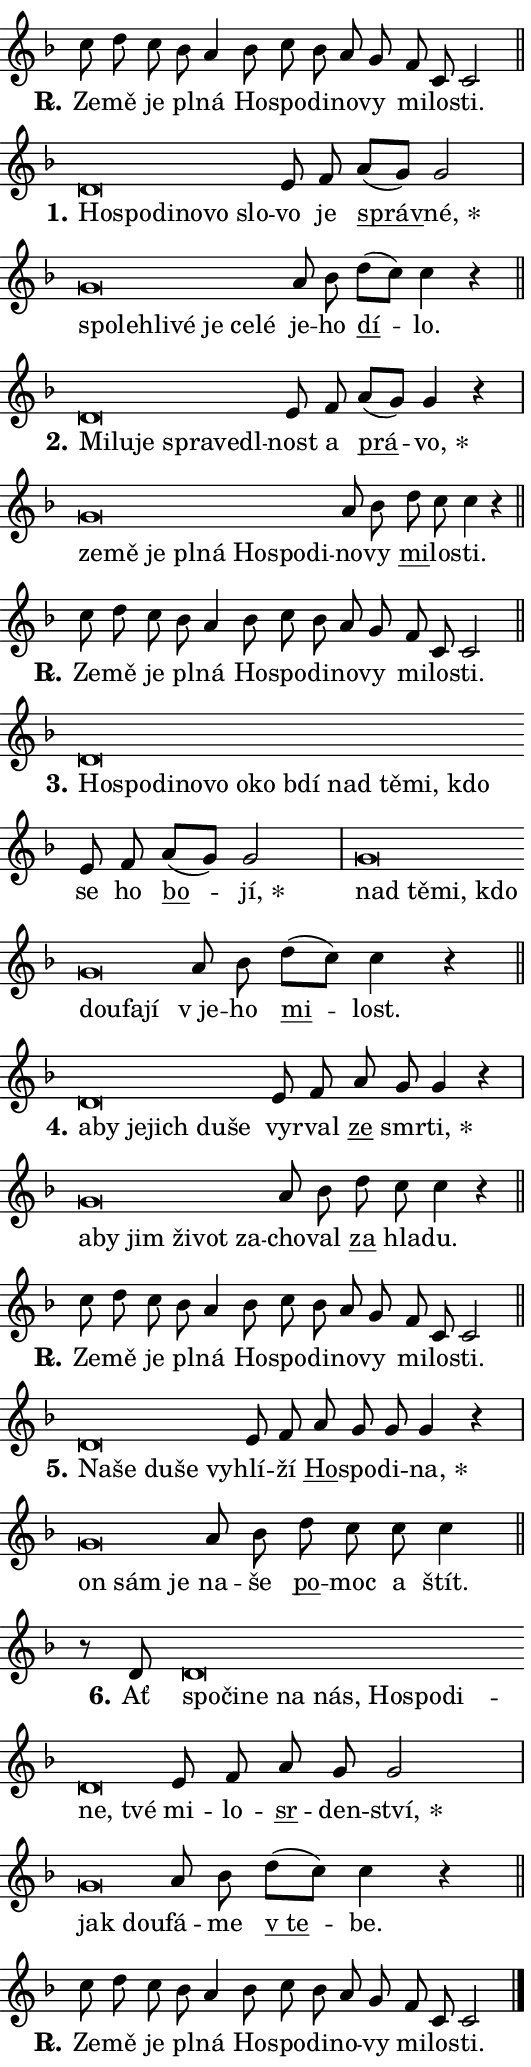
\version "2.24.0"
\header { tagline = "" }
\paper {
  indent = 0\cm
  top-margin = 0\cm
  right-margin = 0.13\cm % to fit lyric hyphens
  bottom-margin = 0\cm
  left-margin = 0\cm
  paper-width = 9\cm
  page-breaking = #ly:one-page-breaking
  system-system-spacing.basic-distance = #11
  score-system-spacing.basic-distance = #11
  ragged-last = ##f
}


%% Author: Thomas Morley
%% https://lists.gnu.org/archive/html/lilypond-user/2020-05/msg00002.html
#(define (line-position grob)
"Returns position of @var[grob} in current system:
   @code{'start}, if at first time-step
   @code{'end}, if at last time-step
   @code{'middle} otherwise
"
  (let* ((col (ly:item-get-column grob))
         (ln (ly:grob-object col 'left-neighbor))
         (rn (ly:grob-object col 'right-neighbor))
         (col-to-check-left (if (ly:grob? ln) ln col))
         (col-to-check-right (if (ly:grob? rn) rn col))
         (break-dir-left
           (and
             (ly:grob-property col-to-check-left 'non-musical #f)
             (ly:item-break-dir col-to-check-left)))
         (break-dir-right
           (and
             (ly:grob-property col-to-check-right 'non-musical #f)
             (ly:item-break-dir col-to-check-right))))
        (cond ((eqv? 1 break-dir-left) 'start)
              ((eqv? -1 break-dir-right) 'end)
              (else 'middle))))

#(define (tranparent-at-line-position vctor)
  (lambda (grob)
  "Relying on @code{line-position} select the relevant enry from @var{vctor}.
Used to determine transparency,"
    (case (line-position grob)
      ((end) (not (vector-ref vctor 0)))
      ((middle) (not (vector-ref vctor 1)))
      ((start) (not (vector-ref vctor 2))))))

noteHeadBreakVisibility =
#(define-music-function (break-visibility)(vector?)
"Makes @code{NoteHead}s transparent relying on @var{break-visibility}"
#{
  \override NoteHead.transparent =
    #(tranparent-at-line-position break-visibility)
#})

#(define delete-ledgers-for-transparent-note-heads
  (lambda (grob)
    "Reads whether a @code{NoteHead} is transparent.
If so this @code{NoteHead} is removed from @code{'note-heads} from
@var{grob}, which is supposed to be @code{LedgerLineSpanner}.
As a result ledgers are not printed for this @code{NoteHead}"
    (let* ((nhds-array (ly:grob-object grob 'note-heads))
           (nhds-list
             (if (ly:grob-array? nhds-array)
                 (ly:grob-array->list nhds-array)
                 '()))
           ;; Relies on the transparent-property being done before
           ;; Staff.LedgerLineSpanner.after-line-breaking is executed.
           ;; This is fragile ...
           (to-keep
             (remove
               (lambda (nhd)
                 (ly:grob-property nhd 'transparent #f))
               nhds-list)))
      ;; TODO find a better method to iterate over grob-arrays, similiar
      ;; to filter/remove etc for lists
      ;; For now rebuilt from scratch
      (set! (ly:grob-object grob 'note-heads)  '())
      (for-each
        (lambda (nhd)
          (ly:pointer-group-interface::add-grob grob 'note-heads nhd))
        to-keep))))

squashNotes = {
  \override NoteHead.X-extent = #'(-0.2 . 0.2)
  \override NoteHead.Y-extent = #'(-0.75 . 0)
  \override NoteHead.stencil =
    #(lambda (grob)
       (let ((pos (ly:grob-property grob 'staff-position)))
         (begin
           (if (< pos -7) (display "ERROR: Lower brevis then expected\n") (display ""))
           (if (<= pos -6) ly:text-interface::print ly:note-head::print))))
}
unSquashNotes = {
  \revert NoteHead.X-extent
  \revert NoteHead.Y-extent
  \revert NoteHead.stencil
}

hideNotes = \noteHeadBreakVisibility #begin-of-line-visible
unHideNotes = \noteHeadBreakVisibility #all-visible

% work-around for resetting accidentals
% https://lilypond.org/doc/v2.23/Documentation/notation/displaying-rhythms#unmetered-music
cadenzaMeasure = {
  \cadenzaOff
  \partial 1024 s1024
  \cadenzaOn
}

#(define-markup-command (accent layout props text) (markup?)
  "Underline accented syllable"
  (interpret-markup layout props
    #{\markup \override #'(offset . 4.3) \underline { #text }#}))

responsum = \markup \concat {
  "R" \hspace #-1.05 \path #0.1 #'((moveto 0 0.07) (lineto 0.9 0.8)) \hspace #0.05 "."
}

spaceSize = #0.6828661417322834 % exact space size for TeX Gyre Schola

\layout {
  \context {
    \Staff
    \remove "Time_signature_engraver"
    \override LedgerLineSpanner.after-line-breaking = #delete-ledgers-for-transparent-note-heads
  }
  \context {
    \Lyrics {
      \override LyricSpace.minimum-distance = \spaceSize
      \override LyricText.font-name = #"TeX Gyre Schola"
      \override LyricText.font-size = 1
      \override StanzaNumber.font-name = #"TeX Gyre Schola Bold"
      \override StanzaNumber.font-size = 1
    }
  }
  \context {
    \Score 
    \override NoteHead.text =
      #(lambda (grob) 
        (let ((pos (ly:grob-property grob 'staff-position)))
          #{\markup {
            \combine
              \halign #-0.55 \raise #(if (= pos -6) 0 0.5) \override #'(thickness . 2) \draw-line #'(3.2 . 0)
              \musicglyph "noteheads.sM1"
          }#}))
  }
}

% magnetic-lyrics.ily
%
%   written by
%     Jean Abou Samra <jean@abou-samra.fr>
%     Werner Lemberg <wl@gnu.org>
%
%   adapted by
%     Jiri Hon <jiri.hon@gmail.com>
%
% Version 2022-Apr-15

% https://www.mail-archive.com/lilypond-user@gnu.org/msg149350.html

#(define (Left_hyphen_pointer_engraver context)
   "Collect syllable-hyphen-syllable occurrences in lyrics and store
them in properties.  This engraver only looks to the left.  For
example, if the lyrics input is @code{foo -- bar}, it does the
following.

@itemize @bullet
@item
Set the @code{text} property of the @code{LyricHyphen} grob between
@q{foo} and @q{bar} to @code{foo}.

@item
Set the @code{left-hyphen} property of the @code{LyricText} grob with
text @q{foo} to the @code{LyricHyphen} grob between @q{foo} and
@q{bar}.
@end itemize

Use this auxiliary engraver in combination with the
@code{lyric-@/text::@/apply-@/magnetic-@/offset!} hook."
   (let ((hyphen #f)
         (text #f))
     (make-engraver
      (acknowledgers
       ((lyric-syllable-interface engraver grob source-engraver)
        (set! text grob)))
      (end-acknowledgers
       ((lyric-hyphen-interface engraver grob source-engraver)
        ;(when (not (grob::has-interface grob 'lyric-space-interface))
          (set! hyphen grob)));)
      ((stop-translation-timestep engraver)
       (when (and text hyphen)
         (ly:grob-set-object! text 'left-hyphen hyphen))
       (set! text #f)
       (set! hyphen #f)))))

#(define (lyric-text::apply-magnetic-offset! grob)
   "If the space between two syllables is less than the value in
property @code{LyricText@/.details@/.squash-threshold}, move the right
syllable to the left so that it gets concatenated with the left
syllable.

Use this function as a hook for
@code{LyricText@/.after-@/line-@/breaking} if the
@code{Left_@/hyphen_@/pointer_@/engraver} is active."
   (let ((hyphen (ly:grob-object grob 'left-hyphen #f)))
     (when hyphen
       (let ((left-text (ly:spanner-bound hyphen LEFT)))
         (when (grob::has-interface left-text 'lyric-syllable-interface)
           (let* ((common (ly:grob-common-refpoint grob left-text X))
                  (this-x-ext (ly:grob-extent grob common X))
                  (left-x-ext
                   (begin
                     ;; Trigger magnetism for left-text.
                     (ly:grob-property left-text 'after-line-breaking)
                     (ly:grob-extent left-text common X)))
                  ;; `delta` is the gap width between two syllables.
                  (delta (- (interval-start this-x-ext)
                            (interval-end left-x-ext)))
                  (details (ly:grob-property grob 'details))
                  (threshold (assoc-get 'squash-threshold details 0.2)))
             (when (< delta threshold)
               (let* (;; We have to manipulate the input text so that
                      ;; ligatures crossing syllable boundaries are not
                      ;; disabled.  For languages based on the Latin
                      ;; script this is essentially a beautification.
                      ;; However, for non-Western scripts it can be a
                      ;; necessity.
                      (lt (ly:grob-property left-text 'text))
                      (rt (ly:grob-property grob 'text))
                      (is-space (grob::has-interface hyphen 'lyric-space-interface))
                      (space (if is-space " " ""))
                      (extra-delta (if is-space spaceSize 0))
                      ;; Append new syllable.
                      (ltrt-space (if (and (string? lt) (string? rt))
                                (string-append lt space rt)
                                (make-concat-markup (list lt space rt))))
                      ;; Right-align `ltrt` to the right side.
                      (ltrt-space-markup (grob-interpret-markup
                               grob
                               (make-translate-markup
                                (cons (interval-length this-x-ext) 0)
                                (make-right-align-markup ltrt-space)))))
                 (begin
                   ;; Don't print `left-text`.
                   (ly:grob-set-property! left-text 'stencil #f)
                   ;; Set text and stencil (which holds all collected
                   ;; syllables so far) and shift it to the left.
                   (ly:grob-set-property! grob 'text ltrt-space)
                   (ly:grob-set-property! grob 'stencil ltrt-space-markup)
                   (ly:grob-translate-axis! grob (- (- delta extra-delta)) X))))))))))


#(define (lyric-hyphen::displace-bounds-first grob)
   ;; Make very sure this callback isn't triggered too early.
   (let ((left (ly:spanner-bound grob LEFT))
         (right (ly:spanner-bound grob RIGHT)))
     (ly:grob-property left 'after-line-breaking)
     (ly:grob-property right 'after-line-breaking)
     (ly:lyric-hyphen::print grob)))

squashThreshold = #0.4

\layout {
  \context {
    \Lyrics
    \consists #Left_hyphen_pointer_engraver
    \override LyricText.after-line-breaking =
      #lyric-text::apply-magnetic-offset!
    \override LyricHyphen.stencil = #lyric-hyphen::displace-bounds-first
    \override LyricText.details.squash-threshold = \squashThreshold
    \override LyricHyphen.minimum-distance = 0
    \override LyricHyphen.minimum-length = \squashThreshold
  }
}

squashText = \override LyricText.details.squash-threshold = 9999
unSquashText = \override LyricText.details.squash-threshold = \squashThreshold

leftText = \override LyricText.self-alignment-X = #LEFT
unLeftText = \revert LyricText.self-alignment-X

starOffset = #(lambda (grob) 
                (let ((x_offset (ly:self-alignment-interface::aligned-on-x-parent grob)))
                  (if (= x_offset 0) 0 (+ x_offset 1.2))))

star = #(define-music-function (syllable)(string?)
"Append star separator at the end of a syllable"
#{
  \once \override LyricText.X-offset = #starOffset
  \lyricmode { \markup {
    #syllable
    \override #'((font-name . "TeX Gyre Schola Bold")) \hspace #0.2 \lower #0.65 \larger "*"
  } }
#})

starAccent = #(define-music-function (syllable)(string?)
"Append star separator at the end of a syllable and make accent"
#{
  \once \override LyricText.X-offset = #starOffset
  \lyricmode { \markup {
    \accent #syllable
    \override #'((font-name . "TeX Gyre Schola Bold")) \hspace #0.2 \lower #0.65 \larger "*"
  } }
#})

breath = #(define-music-function (syllable)(string?)
"Append breathing indicator at the end of a syllable"
#{
  \lyricmode { \markup { #syllable "+" } }
#})

optionalBreath = #(define-music-function (syllable)(string?)
"Append optional breathing indicator at the end of a syllable"
#{
  \lyricmode { \markup { #syllable "(+)" } }
#})


\score {
    <<
        \new Voice = "melody" { \cadenzaOn \key f \major \relative { c''8 d c bes a4 \bar "" bes8 c bes \bar "" a g \bar "" f c c2 \cadenzaMeasure \bar "||" \break } }
        \new Lyrics \lyricsto "melody" { \lyricmode { \set stanza = \responsum
Ze -- mě je pl -- ná Ho -- spo -- di -- no -- vy mi -- lo -- sti. } }
    >>
    \layout {}
}

\score {
    <<
        \new Voice = "melody" { \cadenzaOn \key f \major \relative { \squashNotes d'\breve*1/16 \hideNotes \breve*1/16 \bar "" \breve*1/16 \bar "" \breve*1/16 \bar "" \breve*1/16 \breve*1/16 \bar "" \unHideNotes \unSquashNotes e8 f \bar "" a[( g)] g2 \cadenzaMeasure \bar "|" \squashNotes g\breve*1/16 \hideNotes \breve*1/16 \bar "" \breve*1/16 \bar "" \breve*1/16 \bar "" \breve*1/16 \bar "" \breve*1/16 \breve*1/16 \bar "" \unHideNotes \unSquashNotes a8 bes \bar "" d[( c)] c4 r \cadenzaMeasure \bar "||" \break } }
        \new Lyrics \lyricsto "melody" { \lyricmode { \set stanza = "1."
\leftText Ho -- \squashText spo -- di -- no -- vo slo -- \unLeftText \unSquashText vo je \markup \accent správ -- \star né, \leftText spo -- \squashText leh -- li -- vé je ce -- lé \unLeftText \unSquashText je -- ho \markup \accent dí -- lo. } }
    >>
    \layout {}
}

\score {
    <<
        \new Voice = "melody" { \cadenzaOn \key f \major \relative { \squashNotes d'\breve*1/16 \hideNotes \breve*1/16 \bar "" \breve*1/16 \bar "" \breve*1/16 \bar "" \breve*1/16 \breve*1/16 \bar "" \unHideNotes \unSquashNotes e8 f \bar "" a[( g)] g4 r \cadenzaMeasure \bar "|" \squashNotes g\breve*1/16 \hideNotes \breve*1/16 \bar "" \breve*1/16 \bar "" \breve*1/16 \bar "" \breve*1/16 \bar "" \breve*1/16 \bar "" \breve*1/16 \breve*1/16 \bar "" \unHideNotes \unSquashNotes a8 bes \bar "" d c c4 r \cadenzaMeasure \bar "||" \break } }
        \new Lyrics \lyricsto "melody" { \lyricmode { \set stanza = "2."
\leftText Mi -- \squashText lu -- je spra -- ve -- dl -- \unLeftText \unSquashText nost a \markup \accent prá -- \star vo, \leftText ze -- \squashText mě je pl -- ná Ho -- spo -- di -- \unLeftText \unSquashText no -- vy \markup \accent mi -- lo -- sti. } }
    >>
    \layout {}
}

\score {
    <<
        \new Voice = "melody" { \cadenzaOn \key f \major \relative { c''8 d c bes a4 \bar "" bes8 c bes \bar "" a g \bar "" f c c2 \cadenzaMeasure \bar "||" \break } }
        \new Lyrics \lyricsto "melody" { \lyricmode { \set stanza = \responsum
Ze -- mě je pl -- ná Ho -- spo -- di -- no -- vy mi -- lo -- sti. } }
    >>
    \layout {}
}

\score {
    <<
        \new Voice = "melody" { \cadenzaOn \key f \major \relative { \squashNotes d'\breve*1/16 \hideNotes \breve*1/16 \bar "" \breve*1/16 \bar "" \breve*1/16 \bar "" \breve*1/16 \bar "" \breve*1/16 \bar "" \breve*1/16 \bar "" \breve*1/16 \bar "" \breve*1/16 \bar "" \breve*1/16 \bar "" \breve*1/16 \breve*1/16 \bar "" \unHideNotes \unSquashNotes e8 f \bar "" a[( g)] g2 \cadenzaMeasure \bar "|" \squashNotes g\breve*1/16 \hideNotes \breve*1/16 \bar "" \breve*1/16 \bar "" \breve*1/16 \bar "" \breve*1/16 \bar "" \breve*1/16 \breve*1/16 \bar "" \unHideNotes \unSquashNotes a8 bes \bar "" d[( c)] c4 r \cadenzaMeasure \bar "||" \break } }
        \new Lyrics \lyricsto "melody" { \lyricmode { \set stanza = "3."
\leftText Ho -- \squashText spo -- di -- no -- vo o -- ko bdí nad tě -- mi, kdo \unLeftText \unSquashText se ho \markup \accent bo -- \star jí, \leftText nad \squashText tě -- mi, kdo dou -- fa -- jí \unLeftText \unSquashText "v je" -- ho \markup \accent mi -- lost. } }
    >>
    \layout {}
}

\score {
    <<
        \new Voice = "melody" { \cadenzaOn \key f \major \relative { \squashNotes d'\breve*1/16 \hideNotes \breve*1/16 \bar "" \breve*1/16 \bar "" \breve*1/16 \bar "" \breve*1/16 \breve*1/16 \bar "" \unHideNotes \unSquashNotes e8 f \bar "" a g g4 r \cadenzaMeasure \bar "|" \squashNotes g\breve*1/16 \hideNotes \breve*1/16 \bar "" \breve*1/16 \bar "" \breve*1/16 \bar "" \breve*1/16 \breve*1/16 \bar "" \unHideNotes \unSquashNotes a8 bes \bar "" d c c4 r \cadenzaMeasure \bar "||" \break } }
        \new Lyrics \lyricsto "melody" { \lyricmode { \set stanza = "4."
\leftText a -- \squashText by je -- jich du -- še \unLeftText \unSquashText vy -- rval \markup \accent ze smr -- \star ti, \leftText a -- \squashText by jim ži -- vot za -- \unLeftText \unSquashText cho -- val \markup \accent za hla -- du. } }
    >>
    \layout {}
}

\score {
    <<
        \new Voice = "melody" { \cadenzaOn \key f \major \relative { c''8 d c bes a4 \bar "" bes8 c bes \bar "" a g \bar "" f c c2 \cadenzaMeasure \bar "||" \break } }
        \new Lyrics \lyricsto "melody" { \lyricmode { \set stanza = \responsum
Ze -- mě je pl -- ná Ho -- spo -- di -- no -- vy mi -- lo -- sti. } }
    >>
    \layout {}
}

\score {
    <<
        \new Voice = "melody" { \cadenzaOn \key f \major \relative { \squashNotes d'\breve*1/16 \hideNotes \breve*1/16 \bar "" \breve*1/16 \bar "" \breve*1/16 \breve*1/16 \bar "" \unHideNotes \unSquashNotes e8 f \bar "" a g g g4 r \cadenzaMeasure \bar "|" \squashNotes g\breve*1/16 \hideNotes \breve*1/16 \breve*1/16 \bar "" \unHideNotes \unSquashNotes a8 bes \bar "" d c c c4 \cadenzaMeasure \bar "||" \break } }
        \new Lyrics \lyricsto "melody" { \lyricmode { \set stanza = "5."
\leftText Na -- \squashText še du -- še vy -- \unLeftText \unSquashText hlí -- ží \markup \accent Ho -- spo -- di -- \star na, \leftText on \squashText sám je \unLeftText \unSquashText na -- še \markup \accent po -- moc a štít. } }
    >>
    \layout {}
}

\score {
    <<
        \new Voice = "melody" { \cadenzaOn \key f \major \relative { r8 d' \squashNotes d\breve*1/16 \hideNotes \breve*1/16 \bar "" \breve*1/16 \bar "" \breve*1/16 \bar "" \breve*1/16 \bar "" \breve*1/16 \bar "" \breve*1/16 \bar "" \breve*1/16 \bar "" \breve*1/16 \breve*1/16 \bar "" \unHideNotes \unSquashNotes e8 f \bar "" a g g2 \cadenzaMeasure \bar "|" \squashNotes g\breve*1/16 \hideNotes \breve*1/16 \bar "" \unHideNotes \unSquashNotes a8 bes \bar "" d[( c)] c4 r \cadenzaMeasure \bar "||" \break } }
        \new Lyrics \lyricsto "melody" { \lyricmode { \set stanza = "6."
Ať \leftText spo -- \squashText či -- ne na nás, Ho -- spo -- di -- ne, tvé \unLeftText \unSquashText mi -- lo -- \markup \accent sr -- den -- \star ství, \leftText jak \squashText dou -- \unLeftText \unSquashText fá -- me \markup \accent "v te" -- be. } }
    >>
    \layout {}
}

\score {
    <<
        \new Voice = "melody" { \cadenzaOn \key f \major \relative { c''8 d c bes a4 \bar "" bes8 c bes \bar "" a g \bar "" f c c2 \cadenzaMeasure \bar "||" \break } \bar "|." }
        \new Lyrics \lyricsto "melody" { \lyricmode { \set stanza = \responsum
Ze -- mě je pl -- ná Ho -- spo -- di -- no -- vy mi -- lo -- sti. } }
    >>
    \layout {}
}
